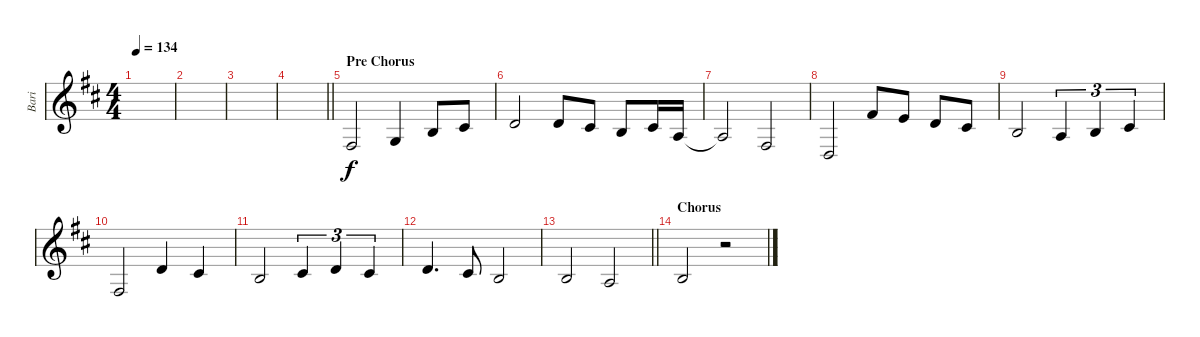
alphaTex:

\track ("Bari" "Bari") {instrument baritonesax}
\staff {score}
\tuning (E4 B3 G3 D3 A2 E2) {hide}
\ts (4 4)
\tempo 134
\clef g2
\ks bminor
|
|
|
\barLineRight lightlight
|
\section ("" "Pre Chorus")
4.4.2 0.3.4 0.2.8 2.2.8 |
3.2.2 3.2.8 2.2.8 0.2.8 2.2.16 2.3.16 |
2.3{t}.2 4.4.2 |
0.4.2 2.1.8 0.1.8 7.3.8 2.2.8 |
0.2.2 2.3.4{tu (3 2)} 0.2.4{tu (3 2)} 2.2.4{tu (3 2)} |
4.4.2 3.2.4 2.2.4 |
0.2.2 2.2.4{tu (3 2)} 3.2.4{tu (3 2)} 2.2.4{tu (3 2)} |
3.2.4{d} 2.2.8 0.2.2 |
\barLineRight lightlight
0.2.2 2.3.2 |
\section ("" "Chorus")
0.2.2 r.2
